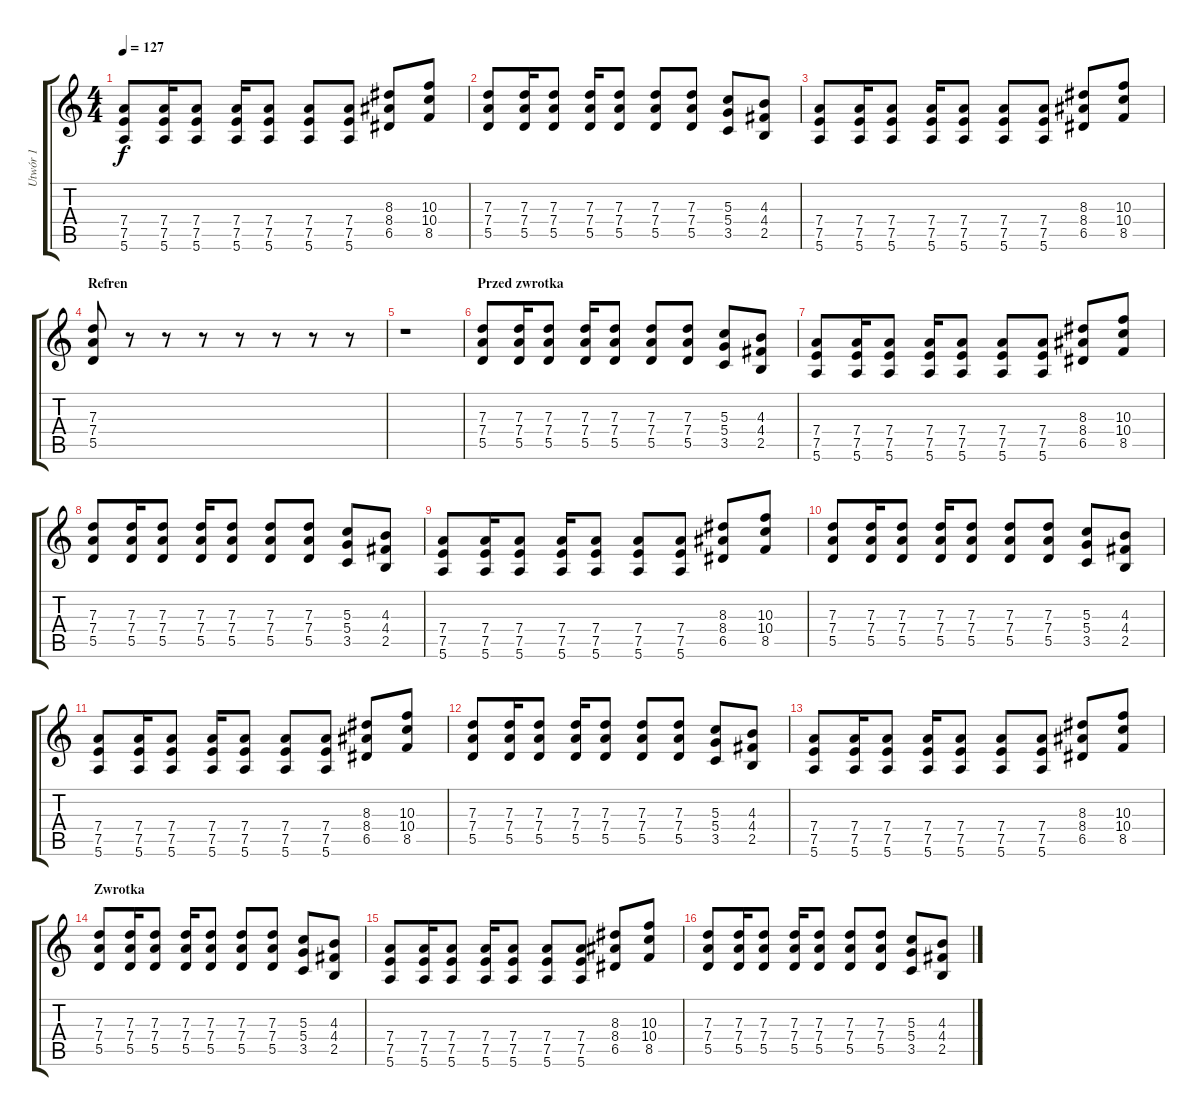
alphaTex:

\track ("Utwór 1" "Utwór 1") {instrument distortionguitar}
\staff {score tabs}
\tuning (E4 B3 G3 D3 A2 E2) {hide}
\ts (4 4)
\tempo 127
\clef g2
\ks c
(7.4 7.5 5.6).8{dy f} (7.4 7.5 5.6).16 (7.4 7.5 5.6).8 (7.4 7.5 5.6).16 (7.4 7.5 5.6).8 (7.4 7.5 5.6).8 (7.4 7.5 5.6).8 (8.3 8.4 6.5).8 (10.3 10.4 8.5).8 |
(7.3 7.4 5.5).8 (7.3 7.4 5.5).16 (7.3 7.4 5.5).8 (7.3 7.4 5.5).16 (7.3 7.4 5.5).8 (7.3 7.4 5.5).8 (7.3 7.4 5.5).8 (5.3 5.4 3.5).8 (4.3 4.4 2.5).8 |
(7.4 7.5 5.6).8 (7.4 7.5 5.6).16 (7.4 7.5 5.6).8 (7.4 7.5 5.6).16 (7.4 7.5 5.6).8 (7.4 7.5 5.6).8 (7.4 7.5 5.6).8 (8.3 8.4 6.5).8 (10.3 10.4 8.5).8 |
\section ("" "Refren")
(7.3 7.4 5.5).8 r.8 r.8 r.8 r.8 r.8 r.8 r.8 |
r.1 |
\section ("" "Przed zwrotka")
(7.3 7.4 5.5).8 (7.3 7.4 5.5).16 (7.3 7.4 5.5).8 (7.3 7.4 5.5).16 (7.3 7.4 5.5).8 (7.3 7.4 5.5).8 (7.3 7.4 5.5).8 (5.3 5.4 3.5).8 (4.3 4.4 2.5).8 |
(7.4 7.5 5.6).8 (7.4 7.5 5.6).16 (7.4 7.5 5.6).8 (7.4 7.5 5.6).16 (7.4 7.5 5.6).8 (7.4 7.5 5.6).8 (7.4 7.5 5.6).8 (8.3 8.4 6.5).8 (10.3 10.4 8.5).8 |
(7.3 7.4 5.5).8 (7.3 7.4 5.5).16 (7.3 7.4 5.5).8 (7.3 7.4 5.5).16 (7.3 7.4 5.5).8 (7.3 7.4 5.5).8 (7.3 7.4 5.5).8 (5.3 5.4 3.5).8 (4.3 4.4 2.5).8 |
(7.4 7.5 5.6).8 (7.4 7.5 5.6).16 (7.4 7.5 5.6).8 (7.4 7.5 5.6).16 (7.4 7.5 5.6).8 (7.4 7.5 5.6).8 (7.4 7.5 5.6).8 (8.3 8.4 6.5).8 (10.3 10.4 8.5).8 |
(7.3 7.4 5.5).8 (7.3 7.4 5.5).16 (7.3 7.4 5.5).8 (7.3 7.4 5.5).16 (7.3 7.4 5.5).8 (7.3 7.4 5.5).8 (7.3 7.4 5.5).8 (5.3 5.4 3.5).8 (4.3 4.4 2.5).8 |
(7.4 7.5 5.6).8 (7.4 7.5 5.6).16 (7.4 7.5 5.6).8 (7.4 7.5 5.6).16 (7.4 7.5 5.6).8 (7.4 7.5 5.6).8 (7.4 7.5 5.6).8 (8.3 8.4 6.5).8 (10.3 10.4 8.5).8 |
(7.3 7.4 5.5).8 (7.3 7.4 5.5).16 (7.3 7.4 5.5).8 (7.3 7.4 5.5).16 (7.3 7.4 5.5).8 (7.3 7.4 5.5).8 (7.3 7.4 5.5).8 (5.3 5.4 3.5).8 (4.3 4.4 2.5).8 |
(7.4 7.5 5.6).8 (7.4 7.5 5.6).16 (7.4 7.5 5.6).8 (7.4 7.5 5.6).16 (7.4 7.5 5.6).8 (7.4 7.5 5.6).8 (7.4 7.5 5.6).8 (8.3 8.4 6.5).8 (10.3 10.4 8.5).8 |
\section ("" "Zwrotka")
(7.3 7.4 5.5).8 (7.3 7.4 5.5).16 (7.3 7.4 5.5).8 (7.3 7.4 5.5).16 (7.3 7.4 5.5).8 (7.3 7.4 5.5).8 (7.3 7.4 5.5).8 (5.3 5.4 3.5).8 (4.3 4.4 2.5).8 |
(7.4 7.5 5.6).8 (7.4 7.5 5.6).16 (7.4 7.5 5.6).8 (7.4 7.5 5.6).16 (7.4 7.5 5.6).8 (7.4 7.5 5.6).8 (7.4 7.5 5.6).8 (8.3 8.4 6.5).8 (10.3 10.4 8.5).8 |
(7.3 7.4 5.5).8 (7.3 7.4 5.5).16 (7.3 7.4 5.5).8 (7.3 7.4 5.5).16 (7.3 7.4 5.5).8 (7.3 7.4 5.5).8 (7.3 7.4 5.5).8 (5.3 5.4 3.5).8 (4.3 4.4 2.5).8
